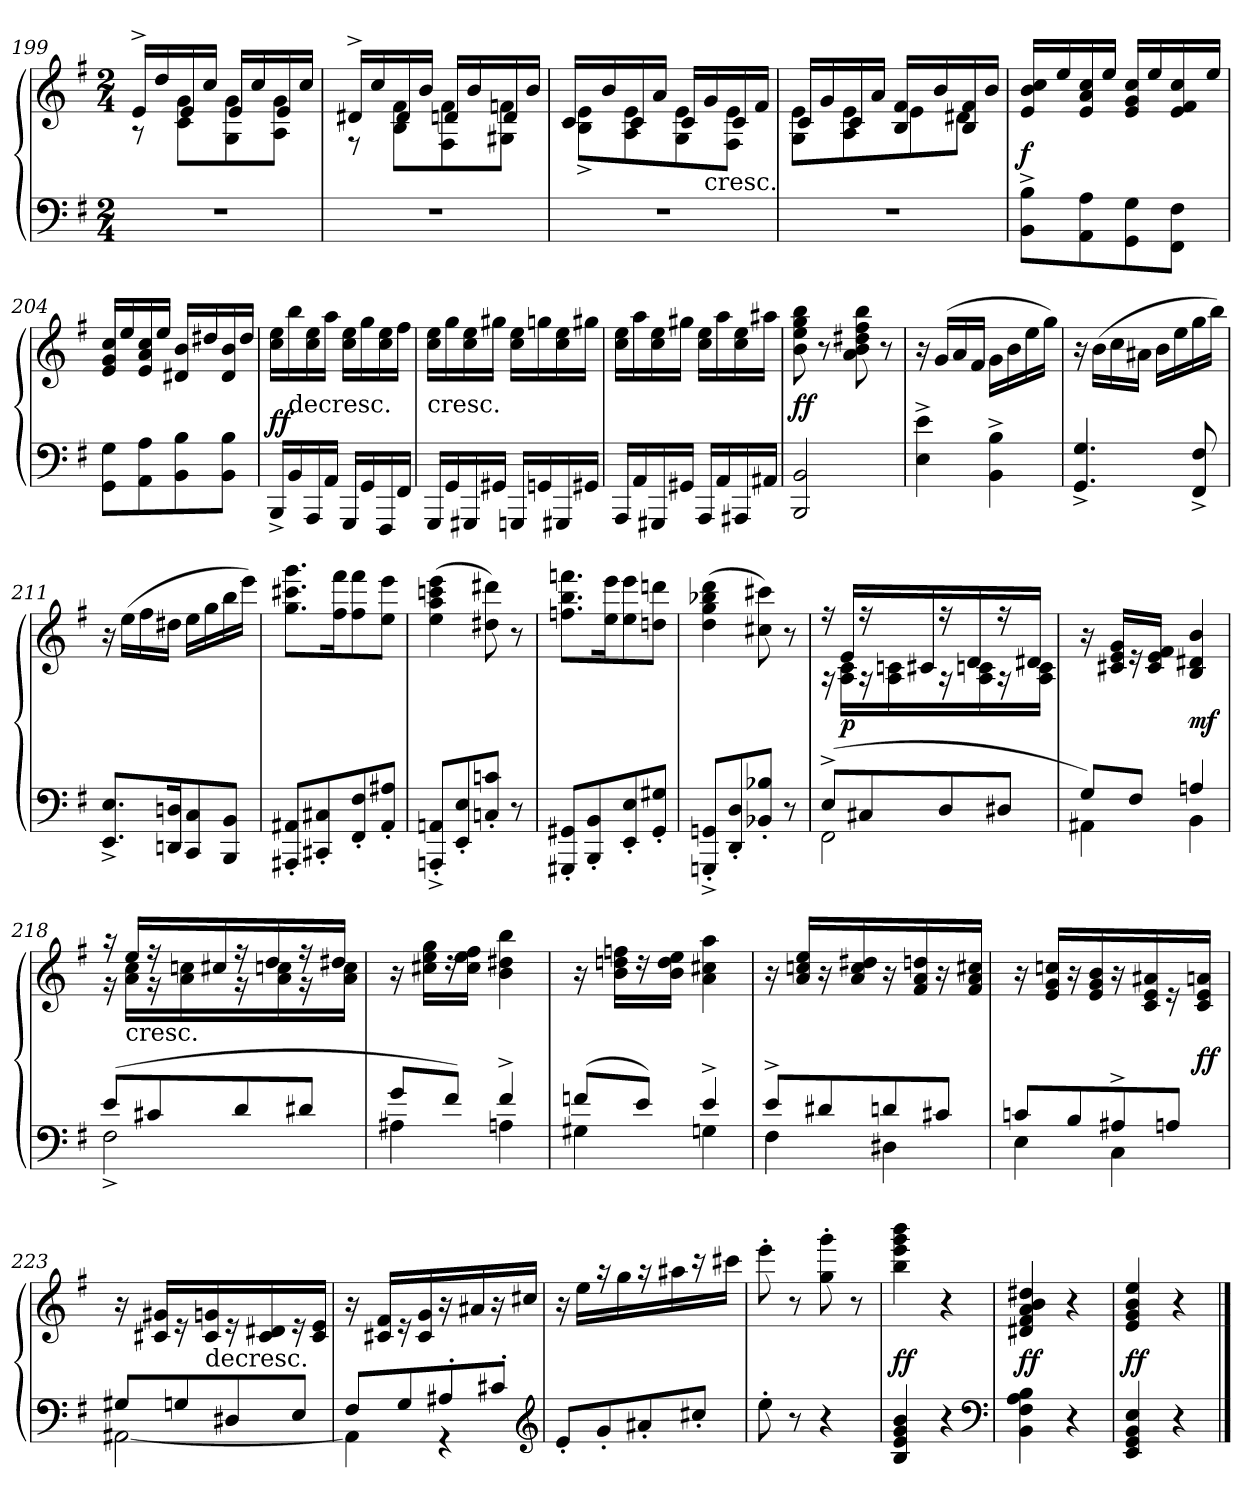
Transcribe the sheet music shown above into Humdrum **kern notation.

**kern	**kern	**dynam
*part1	*part1	*part1
*staff2	*staff1	*staff1/2
*clefF4	*clefG2	*
*k[f#]	*k[f#]	*
*M2/4	*M2/4	*
=199	=199	=199
*	*^	*
2r	16e^/LL	8r	.
.	16dd/	.	.
.	16e/	8c\ 8g\L	.
.	16cc/JJ	.	.
.	16e/LL	8G\ 8g\	.
.	16cc/	.	.
.	16e/	8A\ 8g\J	.
.	16cc/JJ	.	.
=200	=200	=200	=200
2r	16d#X^/LL	8r	.
.	16cc/	.	.
.	16d#/	8B\ 8f#\L	.
.	16b/JJ	.	.
.	16dn/LL	8F#\ 8f#\	.
.	16b/	.	.
.	16d/	8G#X\ 8fn\J	.
.	16b/JJ	.	.
=201	=201	=201	=201
2r	16c/LL	8B^\ 8e^\L	.
.	16b/	.	.
.	16c/	8A\ 8e\	.
.	16a/JJ	.	.
.	16c/LL	8G\ 8e\	.
!	!LO:TX:c:t=cresc.	!	!
.	16g/	.	.
.	16c/	8F#\ 8e\J	.
.	16f#/JJ	.	.
=202	=202	=202	=202
2r	16c/LL	8G\ 8e\L	.
.	16g/	.	.
.	16c/	8A\ 8e\	.
.	16a/JJ	.	.
.	16B/ 16f#/LL	8e\	.
.	16b/	.	.
.	16B/ 16f#/	8d#X\J	.
.	16b/JJ	.	.
*	*v	*v	*
=203	=203	=203
8BB^\ 8B^\L	16e/ 16b/ 16cc/LL	f
.	16ee/	.
8AA\ 8A\	16e/ 16a/ 16cc/	.
.	16ee/JJ	.
8GG\ 8G\	16e/ 16g/ 16cc/LL	.
.	16ee/	.
8FF#\ 8F#\J	16e/ 16f#/ 16cc/	.
.	16ee/JJ	.
=204	=204	=204
8GG\ 8G\L	16e/ 16g/ 16cc/LL	.
.	16ee/	.
8AA\ 8A\	16e/ 16a/ 16cc/	.
.	16ee/JJ	.
8BB\ 8B\	16d#X/ 16b/LL	.
.	16dd#X/	.
8BB\ 8B\J	16d#/ 16b/	.
.	16dd#/JJ	.
=205	=205	=205
16BBB^/LL	16cc\ 16ee\LL	ff
!	!LO:TX:c:t=decresc.	!
16BB/	16bb\	.
16AAA/	16cc\ 16ee\	.
16AA/JJ	16aa\JJ	.
16GGG/LL	16cc\ 16ee\LL	.
16GG/	16gg\	.
16FFF#/	16cc\ 16ee\	.
16FF#/JJ	16ff#\JJ	.
=206	=206	=206
!	!LO:TX:c:t=cresc.	!
16GGG/LL	16cc\ 16ee\LL	.
16GG/	16gg\	.
16GGG#X/	16cc\ 16ee\	.
16GG#X/JJ	16gg#X\JJ	.
16GGGn/LL	16cc\ 16ee\LL	.
16GGn/	16ggn\	.
16GGG#X/	16cc\ 16ee\	.
16GG#X/JJ	16gg#X\JJ	.
=207	=207	=207
16AAA/LL	16cc\ 16ee\LL	.
16AA/	16aa\	.
16GGG#X/	16cc\ 16ee\	.
16GG#X/JJ	16gg#X\JJ	.
16AAA/LL	16cc\ 16ee\LL	.
16AA/	16aa\	.
16AAA#X/	16cc\ 16ee\	.
16AA#X/JJ	16aa#X\JJ	.
=208	=208	=208
2BBB/ 2BB/	8b\ 8ee\ 8gg\ 8bb\	ff
.	8r	.
.	8a\ 8b\ 8dd#X\ 8ff#\ 8bb\	.
.	8r	.
=209	=209	=209
4E^\ 4e^\	16r	.
.	(16g/LL	.
.	16a/	.
.	16f#/JJ	.
4BB^\ 4B^\	16g\LL	.
.	16b\	.
.	16ee\	.
.	16gg\JJ)	.
=210	=210	=210
4.GG^/ 4.G^/	16r	.
.	(16b\LL	.
.	16cc\	.
.	16a#X\JJ	.
.	16b\LL	.
.	16ee\	.
8FF#^/ 8F#^/	16gg\	.
.	16bb\JJ)	.
=211	=211	=211
8.EE^/ 8.E^/L	16r	.
.	(16ee\LL	.
.	16ff#\	.
16DDn/ 16Dn/K	16dd#X\JJ	.
8CC/ 8C/	16ee\LL	.
.	16gg\	.
8BBB/ 8BB/J	16bb\	.
.	16eee\JJ)	.
=212	=212	=212
8AAA#X'/ 8AA#X'/L	8.gg\ 8.ccc#X\ 8.ggg\L	.
8CC#X'/ 8C#X'/	.	.
.	16ff#\ 16fff#\K	.
8FF#'/ 8F#'/	8ff#\ 8fff#\	.
8AA#'/ 8A#X'/J	8ee\ 8eee\J	.
=213	=213	=213
8AAAn'^/ 8AAn'^/L	(4ee\ 4aa\ 4cccn\ 4eee\	.
8EE'/ 8E'/	.	.
8Cn'/ 8cn'/J	8dd#X\ 8ddd#X\)	.
8r	8r	.
=214	=214	=214
8GGG#X'/ 8GG#X'/L	8.ffn\ 8.bb\ 8.fffn\L	.
8BBB'/ 8BB'/	.	.
.	16ee\ 16eee\K	.
8EE'/ 8E'/	8ee\ 8eee\	.
8GG#'/ 8G#X'/J	8ddn\ 8dddn\J	.
=215	=215	=215
8GGGn'^/ 8GGn'^/L	(4dd\ 4gg\ 4bb-X\ 4ddd\	.
8DD'/ 8D'/	.	.
8BB-X'/ 8B-X'/J	8cc#X\ 8ccc#X\)	.
8r	8r	.
=216	=216	=216
*^	*^	*
(8E^/L	2FF#\	16r	16r	.
.	.	16e/LL	16A\ 16c\LL	p
8C#X/	.	16r	16r	.
.	.	16c#X/	16A\ 16cn\	.
8D/	.	16r	16r	.
.	.	16d/	16A\ 16cn\	.
8D#X/J	.	16r	16r	.
.	.	16d#X/JJ	16A\ 16c\JJ	.
*	*	*v	*v	*
=217	=217	=217	=217
8G/L)	4AA#X\	16r	.
.	.	16c#X/ 16e/ 16g/LL	.
8F#/J	.	16r	.
.	.	16c#/ 16e/ 16f#/JJ	.
4An/	4BB\	4B/ 4d#X/ 4b/	mf
=218	=218	=218	=218
*	*	*^	*
(8e/L	2F#^\	16r	16r	.
!	!	!LO:TX:c:t=cresc.	!	!
.	.	16ee/LL	16a\ 16cc\LL	.
8c#X/	.	16r	16r	.
.	.	16cc#X/	16a\ 16ccn\	.
8d/	.	16r	16r	.
.	.	16dd/	16a\ 16ccn\	.
8d#X/J	.	16r	16r	.
.	.	16dd#X/JJ	16a\ 16cc\JJ	.
*	*	*v	*v	*
=219	=219	=219	=219
8g/L	4A#X\	16r	.
.	.	16cc#X\ 16ee\ 16gg\LL	.
8f#/J)	.	16r	.
.	.	16cc#\ 16ee\ 16ff#\JJ	.
4f#^/	4An\	4b\ 4dd#X\ 4bb\	.
=220	=220	=220	=220
(8fn/L	4G#X\	16r	.
.	.	16b\ 16ddn\ 16ffn\LL	.
8e/J)	.	16r	.
.	.	16b\ 16dd\ 16ee\JJ	.
4e^/	4Gn\	4a\ 4cc#X\ 4aa\	.
=221	=221	=221	=221
8e^/L	4F#\	16r	.
.	.	16a/ 16ccn/ 16ee/LL	.
8d#X/	.	16r	.
.	.	16a/ 16cc/ 16dd#X/	.
8dn/	4D#X\	16r	.
.	.	16f#/ 16a/ 16ddn/	.
8c#X/J	.	16r	.
.	.	16f#/ 16a/ 16cc#X/JJ	.
=222	=222	=222	=222
8cn/L	4E\	16r	.
.	.	16e/ 16g/ 16ccn/LL	.
8B/	.	16r	.
.	.	16e/ 16g/ 16b/	.
8A#X^/	4C\	16r	.
.	.	16c/ 16e/ 16a#X/	.
8An/J	.	16r	.
.	.	16c/ 16e/ 16an/JJ	ff
=223	=223	=223	=223
8G#X/L	[2AA#X\	16r	.
.	.	16c#X/ 16g#X/LL	.
8Gn/	.	16r	.
!	!	!LO:TX:c:t=decresc.	!
.	.	16c#/ 16gn/	.
8D#X/	.	16r	.
.	.	16c#/ 16d#X/	.
8E/J	.	16r	.
.	.	16c#/ 16e/JJ	.
=224	=224	=224	=224
8F#/L	4AA#\]	16r	.
.	.	16c#X/ 16f#/LL	.
8G/	.	16r	.
.	.	16c#/ 16g/	.
8A#X'/	4r	16r	.
.	.	16a#X/	.
8c#X'/J	.	16r	.
.	.	16cc#X/JJ	.
*v	*v	*	*
*clefG2	*	*
=225	=225	=225
8e'/L	16r	.
.	16ee\LL	.
8g'/	16r	.
.	16gg\	.
8a#X'/	16r	.
.	16aa#X\	.
8cc#X'/J	16r	.
.	16ccc#X\JJ	.
=226	=226	=226
8ee'\	8eee'\	.
8r	8r	.
4r	8gg'\ 8ggg'\	.
.	8r	.
=227	=227	=227
4B/ 4e/ 4g/ 4b/	4bb\ 4eee\ 4ggg\ 4bbb\	ff
4r	4r	.
*clefF4	*	*
=228	=228	=228
4BB\ 4F#\ 4A\ 4B\	4d#X/ 4f#/ 4a/ 4b/ 4dd#X/	ff
4r	4r	.
=229	=229	=229
4EE/ 4GG/ 4BB/ 4E/	4e/ 4g/ 4b/ 4ee/	ff
4r	4r	.
==	==	==
*-	*-	*-
